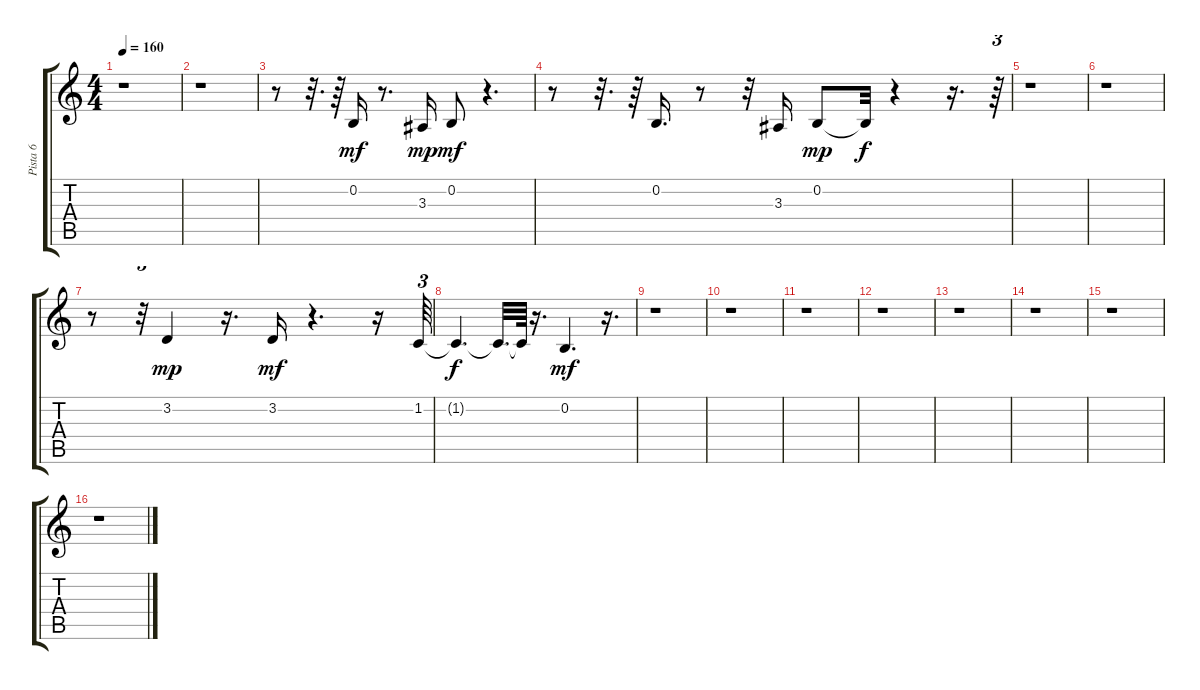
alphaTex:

\track ("Pista 6" "Pista 6") {instrument trumpet}
\staff {score tabs}
\tuning (E4 B3 G3 D3 A2 E2) {hide}
\ts (4 4)
\tempo 160
\clef g2
\ks c
r.1{dy ff} |
r.1 |
r.8 r.32{d} r.64 0.2.16{dy mf} r.8{d} 3.3.16{dy mp} 0.2.8{dy mf} r.4{d} |
r.8 r.32{d} r.64 0.2.16{d} r.8 r.32 3.3.16 0.2.8{dy mp} 0.2{t}.32{dy f} r.4 r.16{d} r.64{tu (3 2)} |
r.1 |
r.1 |
r.8 r.32{tu (3 2)} 3.2.4{dy mp} r.16{d} 3.2.16{dy mf} r.4{d} r.16 1.2.64{tu (3 2)} |
1.2{t}.4{d dy f} 1.2{t}.32{d} 1.2{t}.64 r.16{d} 0.2.4{d dy mf} r.16{d} |
r.1 |
r.1 |
r.1 |
r.1 |
r.1 |
r.1 |
r.1 |
r.1
